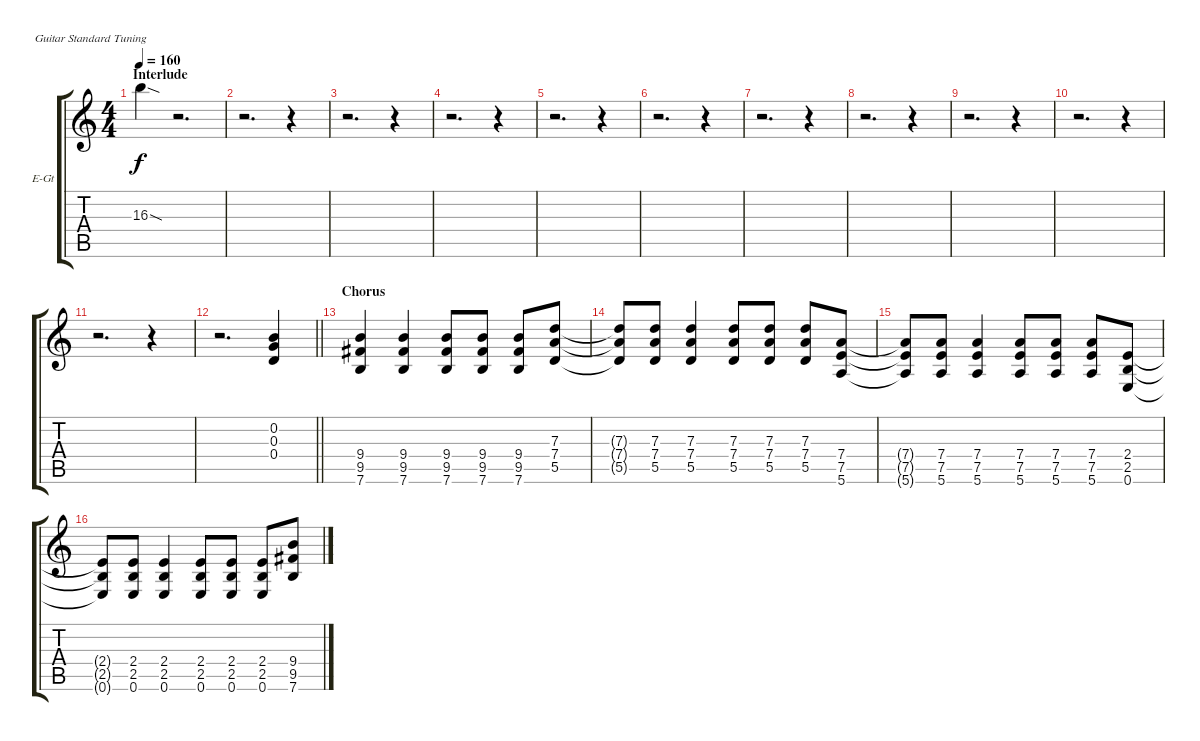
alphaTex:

\bracketExtendMode groupsimilarinstruments
\firstSystemTrackNameOrientation horizontal
\otherSystemsTrackNameOrientation horizontal
\track ("Lead guitar" "E-Gt") {instrument overdrivenguitar}
\staff {score tabs}
\tuning (E4 B3 G3 D3 A2 E2)
\ts (4 4)
\section ("" "Interlude")
\tempo 160
\clef g2
\ks c
16.3{sod}.4{dy f} r.2{d} |
r.2{d} r.4 |
r.2{d} r.4 |
r.2{d} r.4 |
r.2{d} r.4 |
r.2{d} r.4 |
r.2{d} r.4 |
r.2{d} r.4 |
r.2{d} r.4 |
r.2{d} r.4 |
r.2{d} r.4 |
\barLineRight lightlight
r.2{d} (0.2 0.3 0.4).4 |
\section ("" "Chorus")
(9.4 9.5 7.6).4 (9.4 9.5 7.6).4 (9.4 9.5 7.6).8 (9.4 9.5 7.6).8 (9.4 9.5 7.6).8 (7.3 7.4 5.5).8 |
(7.3{t} 7.4{t} 5.5{t}).8 (7.3 7.4 5.5).8 (7.3 7.4 5.5).4 (7.3 7.4 5.5).8 (7.3 7.4 5.5).8 (7.3 7.4 5.5).8 (7.4 7.5 5.6).8 |
(7.4{t} 7.5{t} 5.6{t}).8 (7.4 7.5 5.6).8 (7.4 7.5 5.6).4 (7.4 7.5 5.6).8 (7.4 7.5 5.6).8 (7.4 7.5 5.6).8 (2.4 2.5 0.6).8 |
(2.4{t} 2.5{t} 0.6{t}).8 (2.4 2.5 0.6).8 (2.4 2.5 0.6).4 (2.4 2.5 0.6).8 (2.4 2.5 0.6).8 (2.4 2.5 0.6).8 (9.4 9.5 7.6).8
